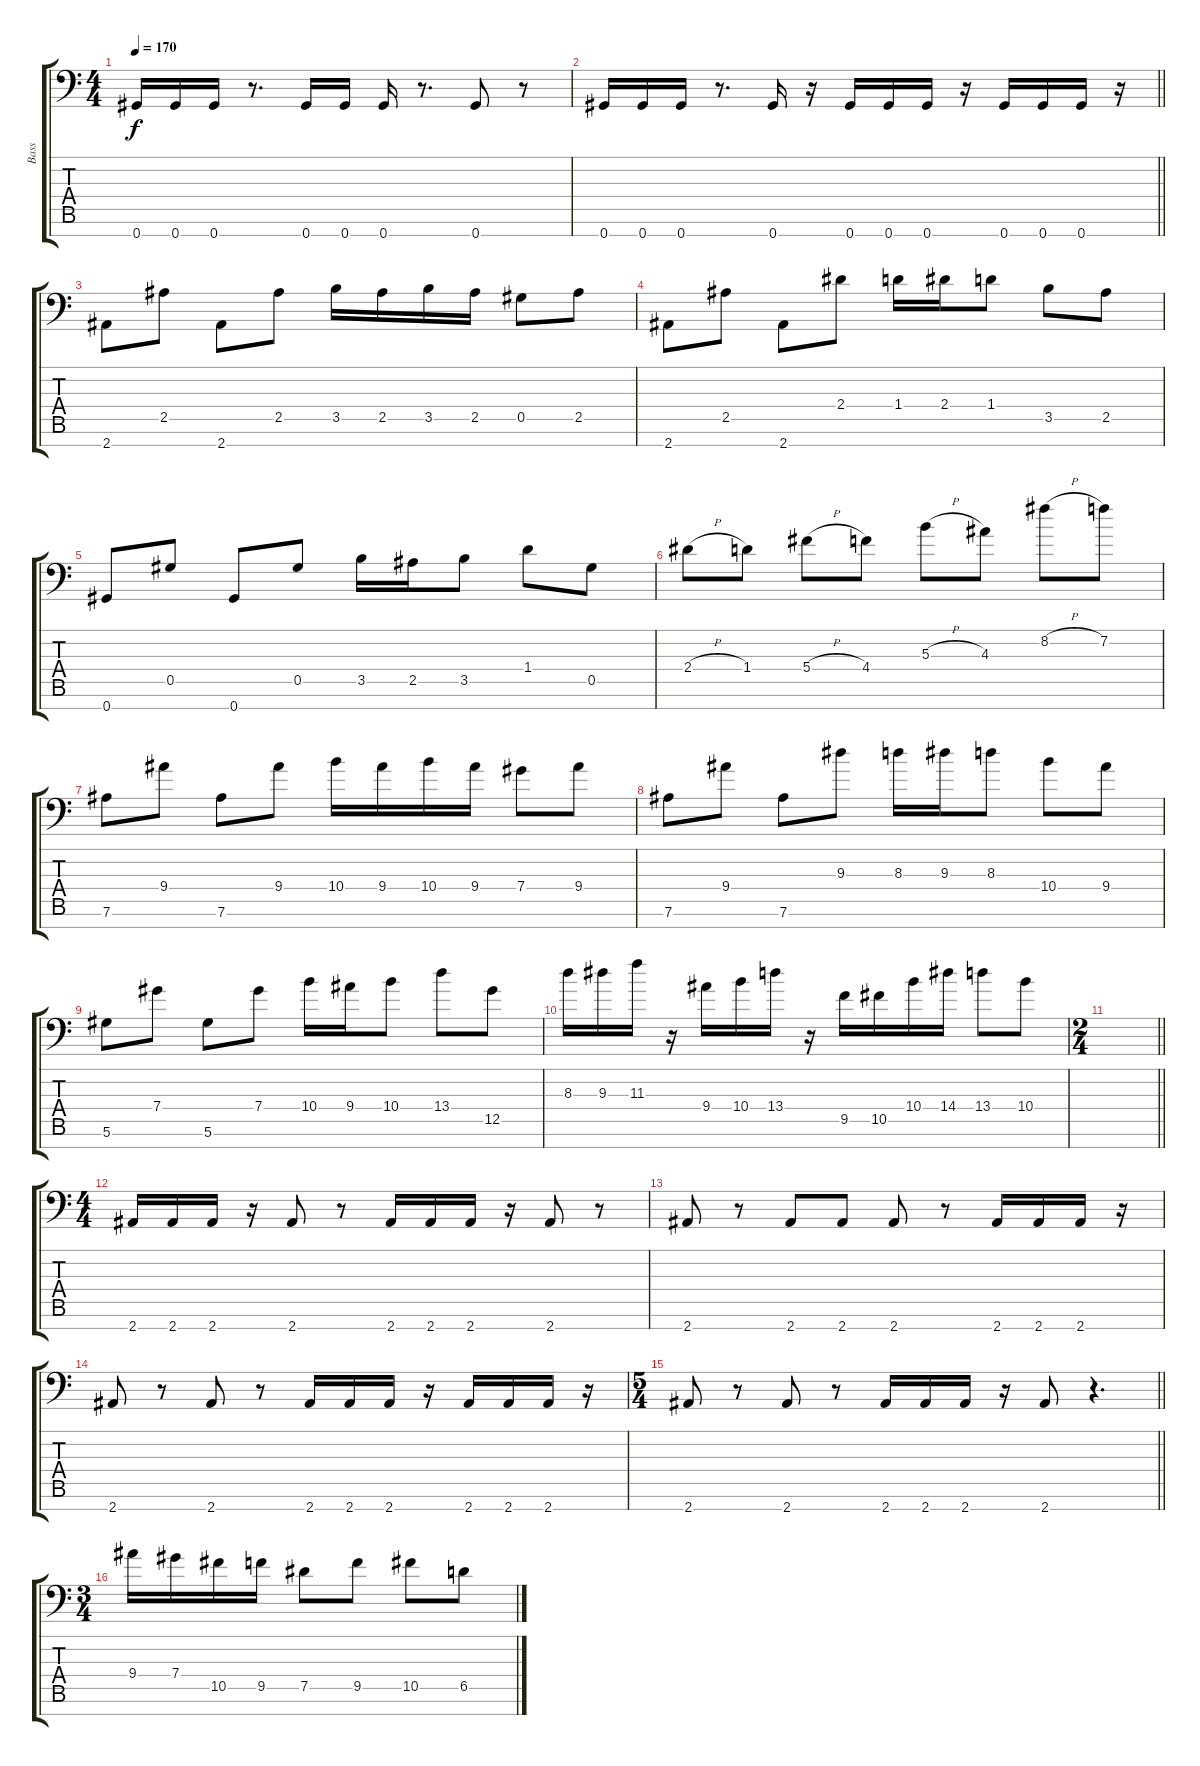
\track ("Bass" "Bass") {instrument electricbassfinger}
\staff {score tabs}
\tuning (Eb4 Bb3 Gb3 Db3 Ab2 Eb2 Ab1) {hide}
\ts (4 4)
\tempo 170
\clef f4
\ks c
0.7.16{dy f} 0.7.16 0.7.16 r.8{d} 0.7.16 0.7.16 0.7.16 r.8{d} 0.7.8 r.8 |
\barLineRight lightlight
0.7.16 0.7.16 0.7.16 r.8{d} 0.7.16 r.16 0.7.16 0.7.16 0.7.16 r.16 0.7.16 0.7.16 0.7.16 r.16 |
2.7.8 2.5.8 2.7.8 2.5.8 3.5.16 2.5.16 3.5.16 2.5.16 0.5.8 2.5.8 |
2.7.8 2.5.8 2.7.8 2.4.8 1.4.16 2.4.16 1.4.8 3.5.8 2.5.8 |
0.7.8 0.5.8 0.7.8 0.5.8 3.5.16 2.5.16 3.5.8 1.4.8 0.5.8 |
2.4{h}.8 1.4.8 5.4{h}.8 4.4.8 5.3{h}.8 4.3.8 8.2{h}.8 7.2.8 |
7.6.8 9.4.8 7.6.8 9.4.8 10.4.16 9.4.16 10.4.16 9.4.16 7.4.8 9.4.8 |
7.6.8 9.4.8 7.6.8 9.3.8 8.3.16 9.3.16 8.3.8 10.4.8 9.4.8 |
5.6.8 7.4.8 5.6.8 7.4.8 10.4.16 9.4.16 10.4.8 13.4.8 12.5.8 |
8.3.16 9.3.16 11.3.16 r.16 9.4.16 10.4.16 13.4.16 r.16 9.5.16 10.5.16 10.4.16 14.4.16 13.4.8 10.4.8 |
\ts (2 4)
\barLineRight lightlight
|
\ts (4 4)
2.7.16 2.7.16 2.7.16 r.16 2.7.8 r.8 2.7.16 2.7.16 2.7.16 r.16 2.7.8 r.8 |
2.7.8 r.8 2.7.8 2.7.8 2.7.8 r.8 2.7.16 2.7.16 2.7.16 r.16 |
2.7.8 r.8 2.7.8 r.8 2.7.16 2.7.16 2.7.16 r.16 2.7.16 2.7.16 2.7.16 r.16 |
\ts (5 4)
\barLineRight lightlight
2.7.8 r.8 2.7.8 r.8 2.7.16 2.7.16 2.7.16 r.16 2.7.8 r.4{d} |
\ts (3 4)
9.4.16 7.4.16 10.5.16 9.5.16 7.5.8 9.5.8 10.5.8 6.5.8
